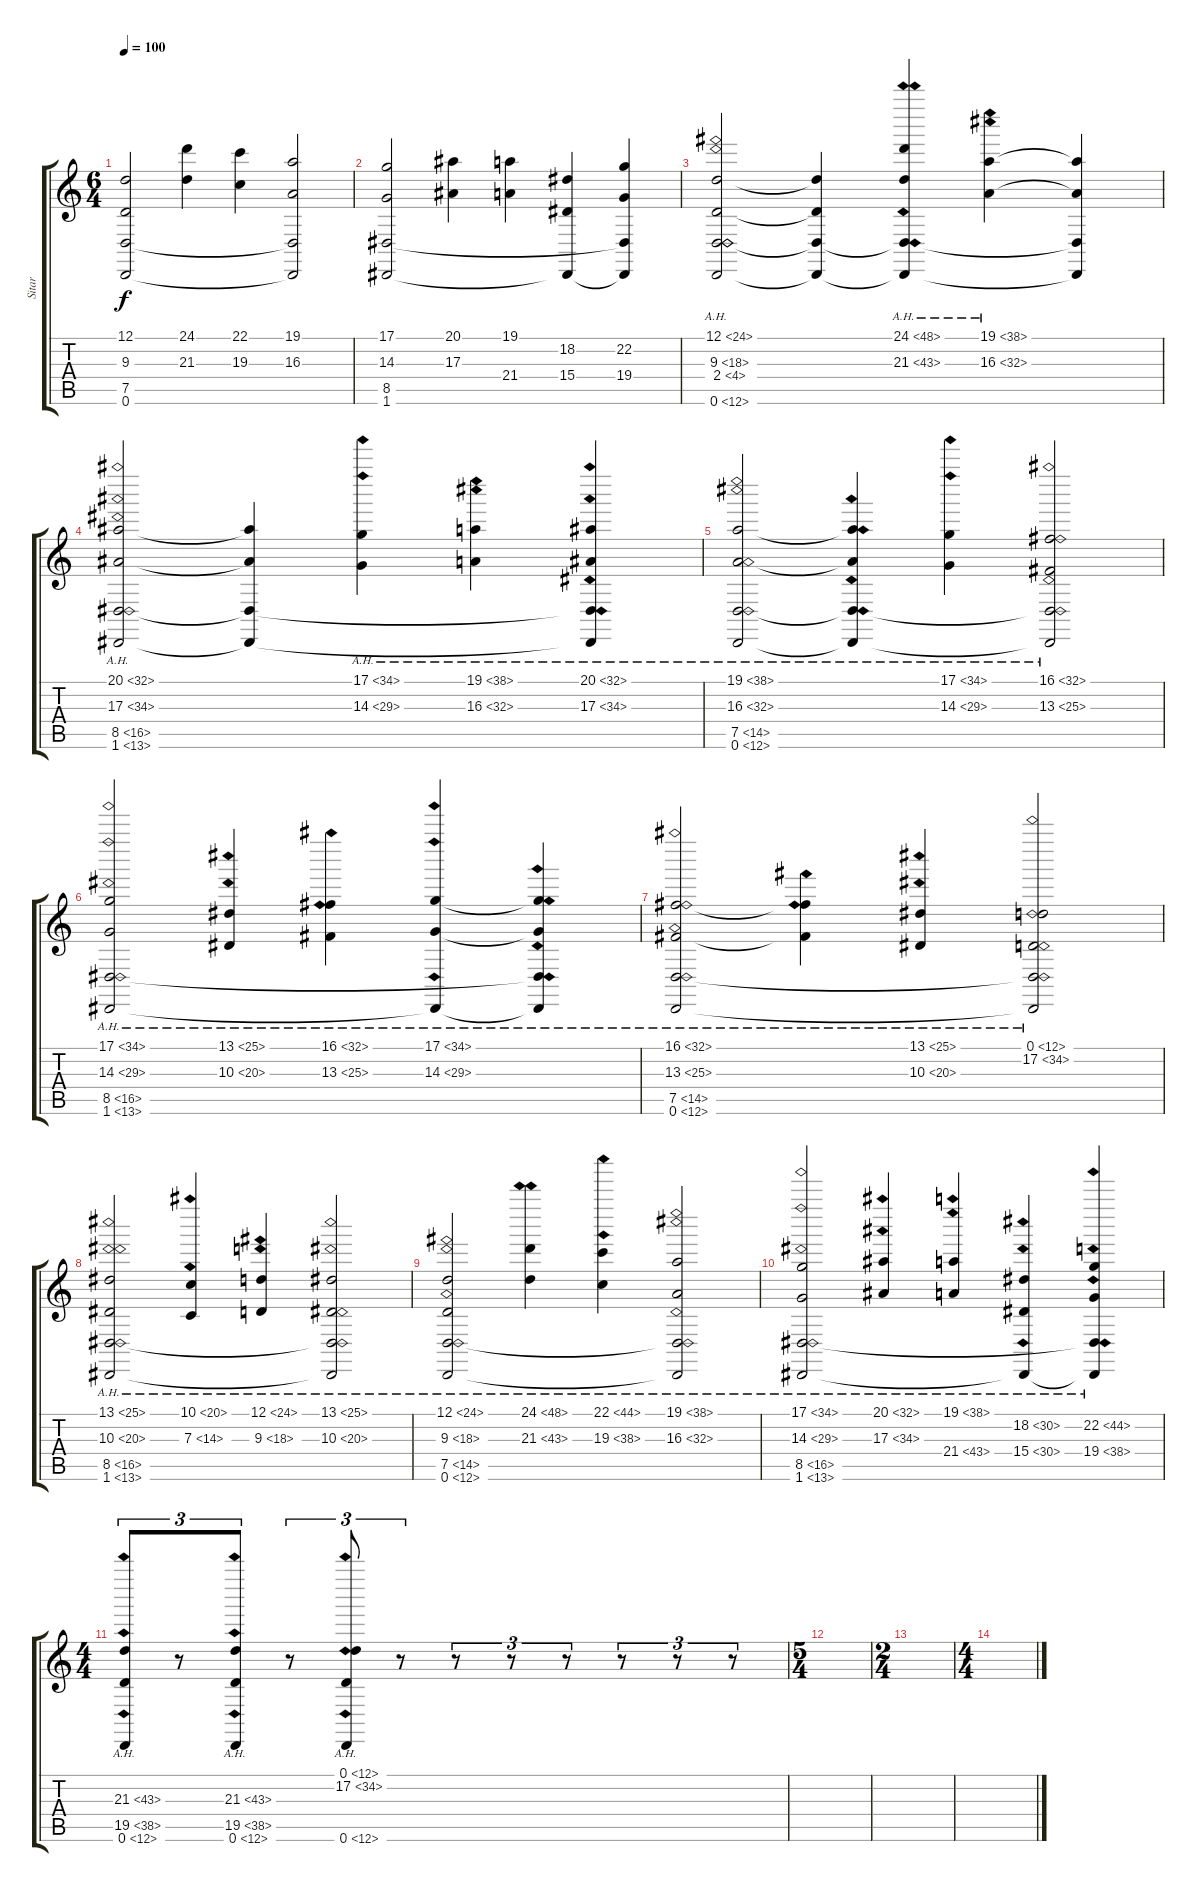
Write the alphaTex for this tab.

\track ("Sitar" "Sitar") {instrument sitar}
\staff {score tabs}
\tuning (D4 A3 F3 C3 G2 D2) {hide}
\ts (6 4)
\tempo 100
\clef g2
\ks c
(12.1 9.3 7.5 0.6).2{dy f} (24.1 21.3).4 (22.1 19.3).4 (19.1 16.3 7.5{t} 0.6{t}).2 |
(17.1 14.3 8.5 1.6).2 (20.1 17.3).4 (19.1 21.4).4 (18.2 15.4 1.6{t}).4 (22.2 19.4 8.5{t} 1.6{t}).4 |
(12.1{ah 12} 9.3{ah 9} 2.4{ah 2} 0.6{ah 12}).2 (12.1{t} 9.3{t} 2.4{t} 0.6{t}).4 (24.1{ah 24} 21.3{ah 22} 2.4{ah 12 t} 0.6{ah 12 t}).4 (19.1{ah 19} 16.3{ah 16}).4 (19.1{t} 16.3{t} 2.4{t} 0.6{t}).4 |
(20.1{ah 12} 17.3{ah 17} 8.5{ah 8} 1.6{ah 12}).2 (20.1{t} 17.3{t} 8.5{t} 1.6{t}).4 (17.1{ah 17} 14.3{ah 15}).4 (19.1{ah 19} 16.3{ah 16}).4 (20.1{ah 12} 17.3{ah 17} 8.5{ah 12 t} 1.6{ah 12 t}).4 |
(19.1{ah 19} 16.3{ah 16} 7.5{ah 7} 0.6{ah 12}).2 (19.1{ah 12 t} 16.3{ah 12 t} 7.5{ah 12 t} 0.6{ah 12 t}).4 (17.1{ah 17} 14.3{ah 15}).4 (16.1{ah 16} 13.3{ah 12} 7.5{ah 12 t} 0.6{ah 12 t}).2 |
(17.1{ah 17} 14.3{ah 15} 8.5{ah 8} 1.6{ah 12}).2 (13.1{ah 12} 10.3{ah 10}).4 (16.1{ah 16} 13.3{ah 12}).4 (17.1{ah 17} 14.3{ah 15} 1.6{ah 12 t}).4 (17.1{ah 12 t} 14.3{ah 12 t} 8.5{ah 12 t} 1.6{ah 12 t}).4 |
(16.1{ah 16} 13.3{ah 12} 7.5{ah 7} 0.6{ah 12}).2 (16.1{ah 12 t} 13.3{ah 12 t}).4 (13.1{ah 12} 10.3{ah 10}).4 (0.1{ah 12} 17.2{ah 17} 7.5{ah 12 t} 0.6{ah 12 t}).2 |
(13.1{ah 12} 10.3{ah 10} 8.5{ah 8} 1.6{ah 12}).2 (10.1{ah 10} 7.3{ah 7}).4 (12.1{ah 12} 9.3{ah 9}).4 (13.1{ah 12} 10.3{ah 10} 8.5{ah 12 t} 1.6{ah 12 t}).2 |
(12.1{ah 12} 9.3{ah 9} 7.5{ah 7} 0.6{ah 12}).2 (24.1{ah 24} 21.3{ah 22}).4 (22.1{ah 22} 19.3{ah 19}).4 (19.1{ah 19} 16.3{ah 16} 7.5{ah 12 t} 0.6{ah 12 t}).2 |
(17.1{ah 17} 14.3{ah 15} 8.5{ah 8} 1.6{ah 12}).2 (20.1{ah 12} 17.3{ah 17}).4 (19.1{ah 19} 21.4{ah 22}).4 (18.2{ah 12} 15.4{ah 15} 1.6{ah 12 t}).4 (22.2{ah 22} 19.4{ah 19} 8.5{ah 24 t} 1.6{ah 12 t}).4 |
\ts (4 4)
(21.3{ah 22} 19.5{ah 19} 0.6{ah 12}).8{tu (3 2)} r.8{tu (3 2)} (21.3{ah 22} 19.5{ah 19} 0.6{ah 12}).8{tu (3 2)} r.8{tu (3 2)} (0.1{ah 12} 17.2{ah 17} 0.6{ah 12}).8{tu (3 2)} r.8{tu (3 2)} r.8{tu (3 2)} r.8{tu (3 2)} r.8{tu (3 2)} r.8{tu (3 2)} r.8{tu (3 2)} r.8{tu (3 2)} |
\ts (5 4)
|
\ts (2 4)
|
\ts (4 4)
